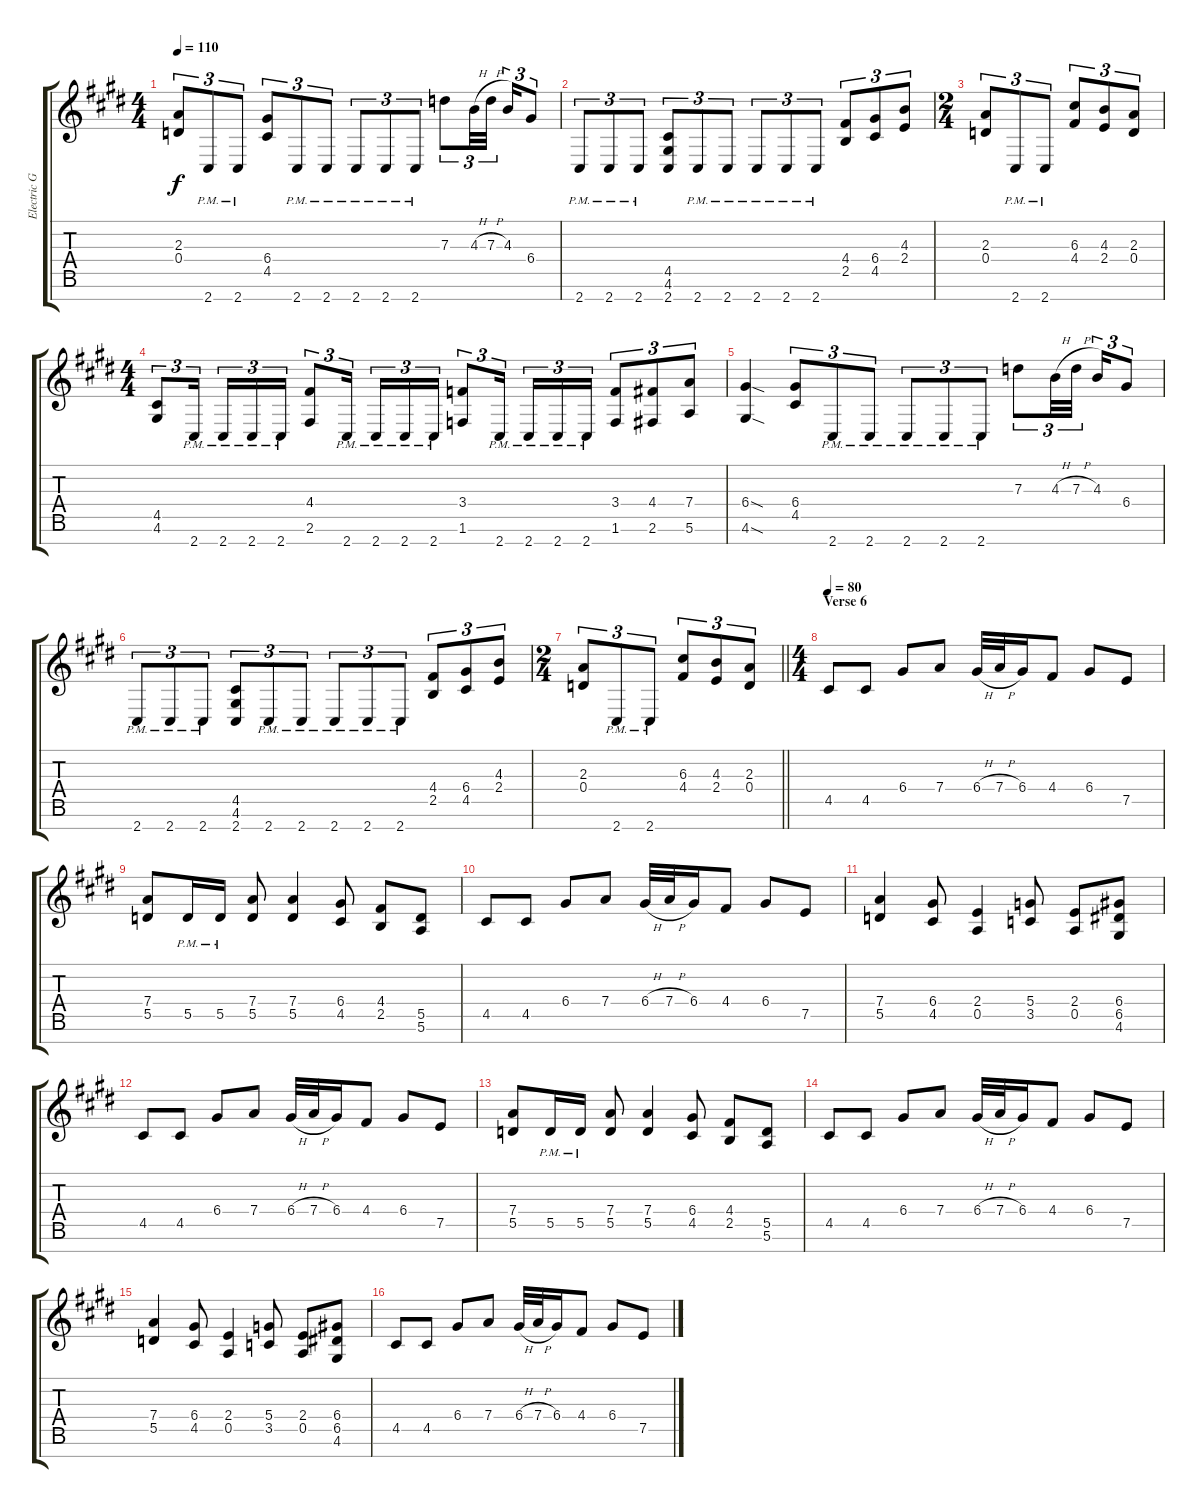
\track ("Electric Guitar" "Electric G") {instrument distortionguitar}
\staff {score tabs}
\tuning (E4 B3 G3 D3 A2 E2 B1) {hide}
\ts (4 4)
\tempo 110
\clef g2
\ks e
(2.3 0.4).8{tu (3 2) dy f} 2.7{pm}.8{tu (3 2)} 2.7{pm}.8{tu (3 2)} (6.4 4.5).8{tu (3 2)} 2.7{pm}.8{tu (3 2)} 2.7{pm}.8{tu (3 2)} 2.7{pm}.8{tu (3 2)} 2.7{pm}.8{tu (3 2)} 2.7{pm}.8{tu (3 2)} 7.3.8{tu (3 2)} 4.3{h}.32{tu (3 2)} 7.3{h}.32{tu (3 2) beam splitsecondary} 4.3.16{tu (3 2)} 6.4.8{tu (3 2)} |
2.7{pm}.8{tu (3 2)} 2.7{pm}.8{tu (3 2)} 2.7{pm}.8{tu (3 2)} (4.5 4.6 2.7).8{tu (3 2)} 2.7{pm}.8{tu (3 2)} 2.7{pm}.8{tu (3 2)} 2.7{pm}.8{tu (3 2)} 2.7{pm}.8{tu (3 2)} 2.7{pm}.8{tu (3 2)} (4.4 2.5).8{tu (3 2)} (6.4 4.5).8{tu (3 2)} (4.3 2.4).8{tu (3 2)} |
\ts (2 4)
(2.3 0.4).8{tu (3 2)} 2.7{pm}.8{tu (3 2)} 2.7{pm}.8{tu (3 2)} (6.3 4.4).8{tu (3 2)} (4.3 2.4).8{tu (3 2)} (2.3 0.4).8{tu (3 2)} |
\ts (4 4)
(4.5 4.6).8{tu (3 2)} 2.7{pm}.16{tu (3 2) beam splitsecondary} 2.7{pm}.16{tu (3 2)} 2.7{pm}.16{tu (3 2)} 2.7{pm}.16{tu (3 2)} (4.4 2.6).8{tu (3 2)} 2.7{pm}.16{tu (3 2) beam splitsecondary} 2.7{pm}.16{tu (3 2)} 2.7{pm}.16{tu (3 2)} 2.7{pm}.16{tu (3 2)} (3.4 1.6).8{tu (3 2)} 2.7{pm}.16{tu (3 2) beam splitsecondary} 2.7{pm}.16{tu (3 2)} 2.7{pm}.16{tu (3 2)} 2.7{pm}.16{tu (3 2)} (3.4 1.6).8{tu (3 2)} (4.4 2.6).8{tu (3 2)} (7.4 5.6).8{tu (3 2)} |
(6.4{sod} 4.6{sod}).4 (6.4 4.5).8{tu (3 2)} 2.7{pm}.8{tu (3 2)} 2.7{pm}.8{tu (3 2)} 2.7{pm}.8{tu (3 2)} 2.7{pm}.8{tu (3 2)} 2.7{pm}.8{tu (3 2)} 7.3.8{tu (3 2)} 4.3{h}.32{tu (3 2)} 7.3{h}.32{tu (3 2) beam splitsecondary} 4.3.16{tu (3 2)} 6.4.8{tu (3 2)} |
2.7{pm}.8{tu (3 2)} 2.7{pm}.8{tu (3 2)} 2.7{pm}.8{tu (3 2)} (4.5 4.6 2.7).8{tu (3 2)} 2.7{pm}.8{tu (3 2)} 2.7{pm}.8{tu (3 2)} 2.7{pm}.8{tu (3 2)} 2.7{pm}.8{tu (3 2)} 2.7{pm}.8{tu (3 2)} (4.4 2.5).8{tu (3 2)} (6.4 4.5).8{tu (3 2)} (4.3 2.4).8{tu (3 2)} |
\ts (2 4)
\barLineRight lightlight
(2.3 0.4).8{tu (3 2)} 2.7{pm}.8{tu (3 2)} 2.7{pm}.8{tu (3 2)} (6.3 4.4).8{tu (3 2)} (4.3 2.4).8{tu (3 2)} (2.3 0.4).8{tu (3 2)} |
\ts (4 4)
\section ("" "Verse 6")
\tempo 80
4.5.8 4.5.8 6.4.8 7.4.8 6.4{h}.32 7.4{h}.32 6.4.16 4.4.8 6.4.8 7.5.8 |
(7.4 5.5).8 5.5{pm}.16 5.5{pm}.16 (7.4 5.5).8 (7.4 5.5).4 (6.4 4.5).8 (4.4 2.5).8 (5.5 5.6).8 |
4.5.8 4.5.8 6.4.8 7.4.8 6.4{h}.32 7.4{h}.32 6.4.16 4.4.8 6.4.8 7.5.8 |
(7.4 5.5).4 (6.4 4.5).8 (2.4 0.5).4 (5.4 3.5).8 (2.4 0.5).8 (6.4 6.5 4.6).8 |
4.5.8 4.5.8 6.4.8 7.4.8 6.4{h}.32 7.4{h}.32 6.4.16 4.4.8 6.4.8 7.5.8 |
(7.4 5.5).8 5.5{pm}.16 5.5{pm}.16 (7.4 5.5).8 (7.4 5.5).4 (6.4 4.5).8 (4.4 2.5).8 (5.5 5.6).8 |
4.5.8 4.5.8 6.4.8 7.4.8 6.4{h}.32 7.4{h}.32 6.4.16 4.4.8 6.4.8 7.5.8 |
(7.4 5.5).4 (6.4 4.5).8 (2.4 0.5).4 (5.4 3.5).8 (2.4 0.5).8 (6.4 6.5 4.6).8 |
4.5.8 4.5.8 6.4.8 7.4.8 6.4{h}.32 7.4{h}.32 6.4.16 4.4.8 6.4.8 7.5.8
